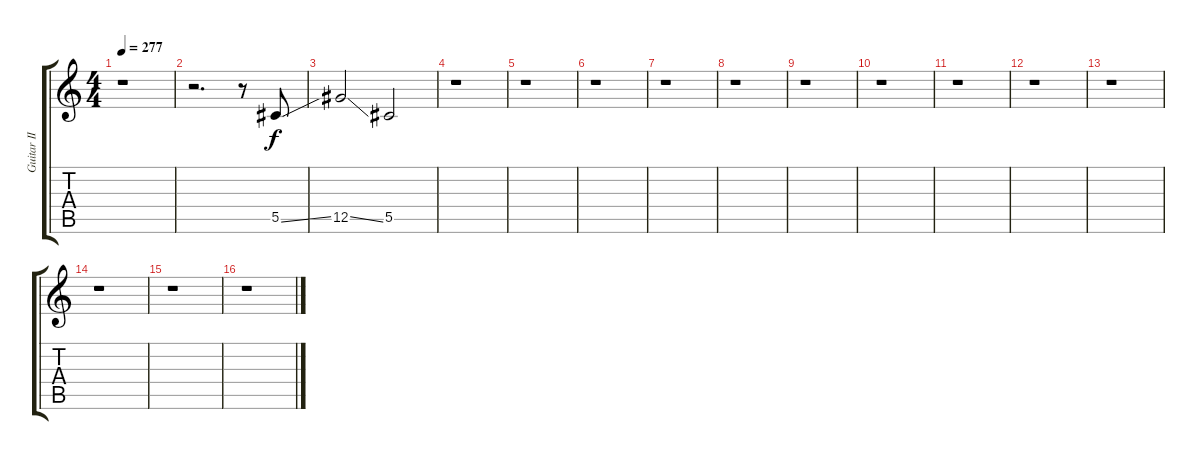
\track ("Guitar II" "Guitar II") {instrument overdrivenguitar}
\staff {score tabs}
\tuning (Eb4 Bb3 Gb3 Db3 Ab2 Eb2) {hide}
\ts (4 4)
\tempo 277
\clef g2
\ks c
r.1{dy f} |
r.2{d} r.8 5.5{ss}.8 |
12.5{ss}.2 5.5.2 |
r.1 |
r.1 |
r.1 |
r.1 |
r.1 |
r.1 |
r.1 |
r.1 |
r.1 |
r.1 |
r.1 |
r.1 |
r.1
